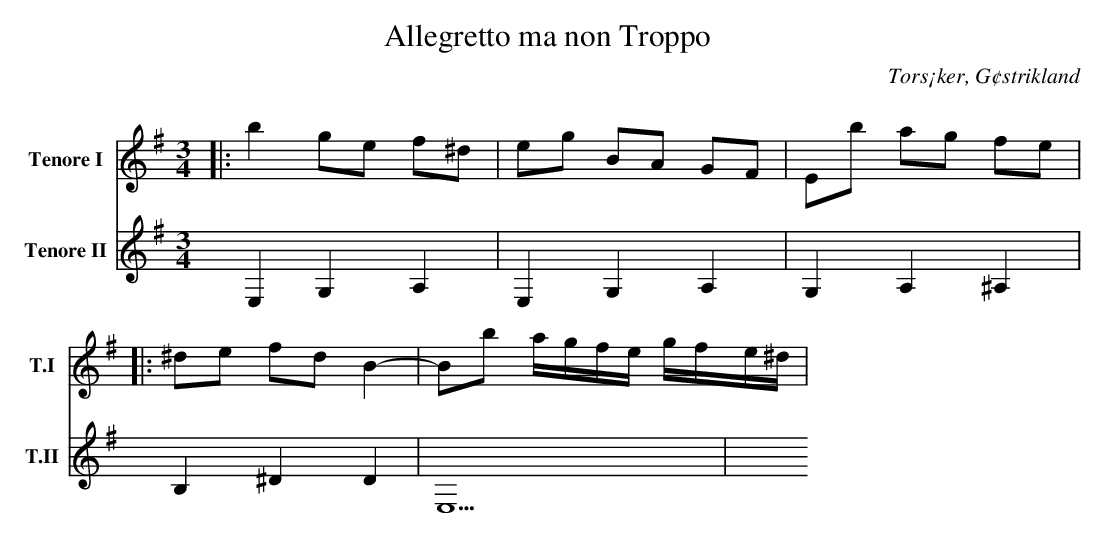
X:1
T:Allegretto ma non Troppo
O:Tors¡ker, G¢strikland
Q: 112
M:3/4
L:1/16
%%score (T1 T2) (B1 B2)
V:T1           clef=treble  name="Tenore I"   snm="T.I"
V:T2           clef=treble  name="Tenore II"  snm="T.II"
K:G
|:[V:T1]  b4 g2e2 f2^d2 | e2g2 B2A2 G2F2 | E2b2 a2g2 f2e2 |
|:[V:T2]  E,4 G,4 A,4   | E,4  G,4  A,4  | G,4  A,4  ^A,4 |
  [V:T1]  ^d2e2 f2d2 B4-| B2b2 agfe gfe^d|
  [V:T2]  B,4   ^D4  D4 | E,10           |
